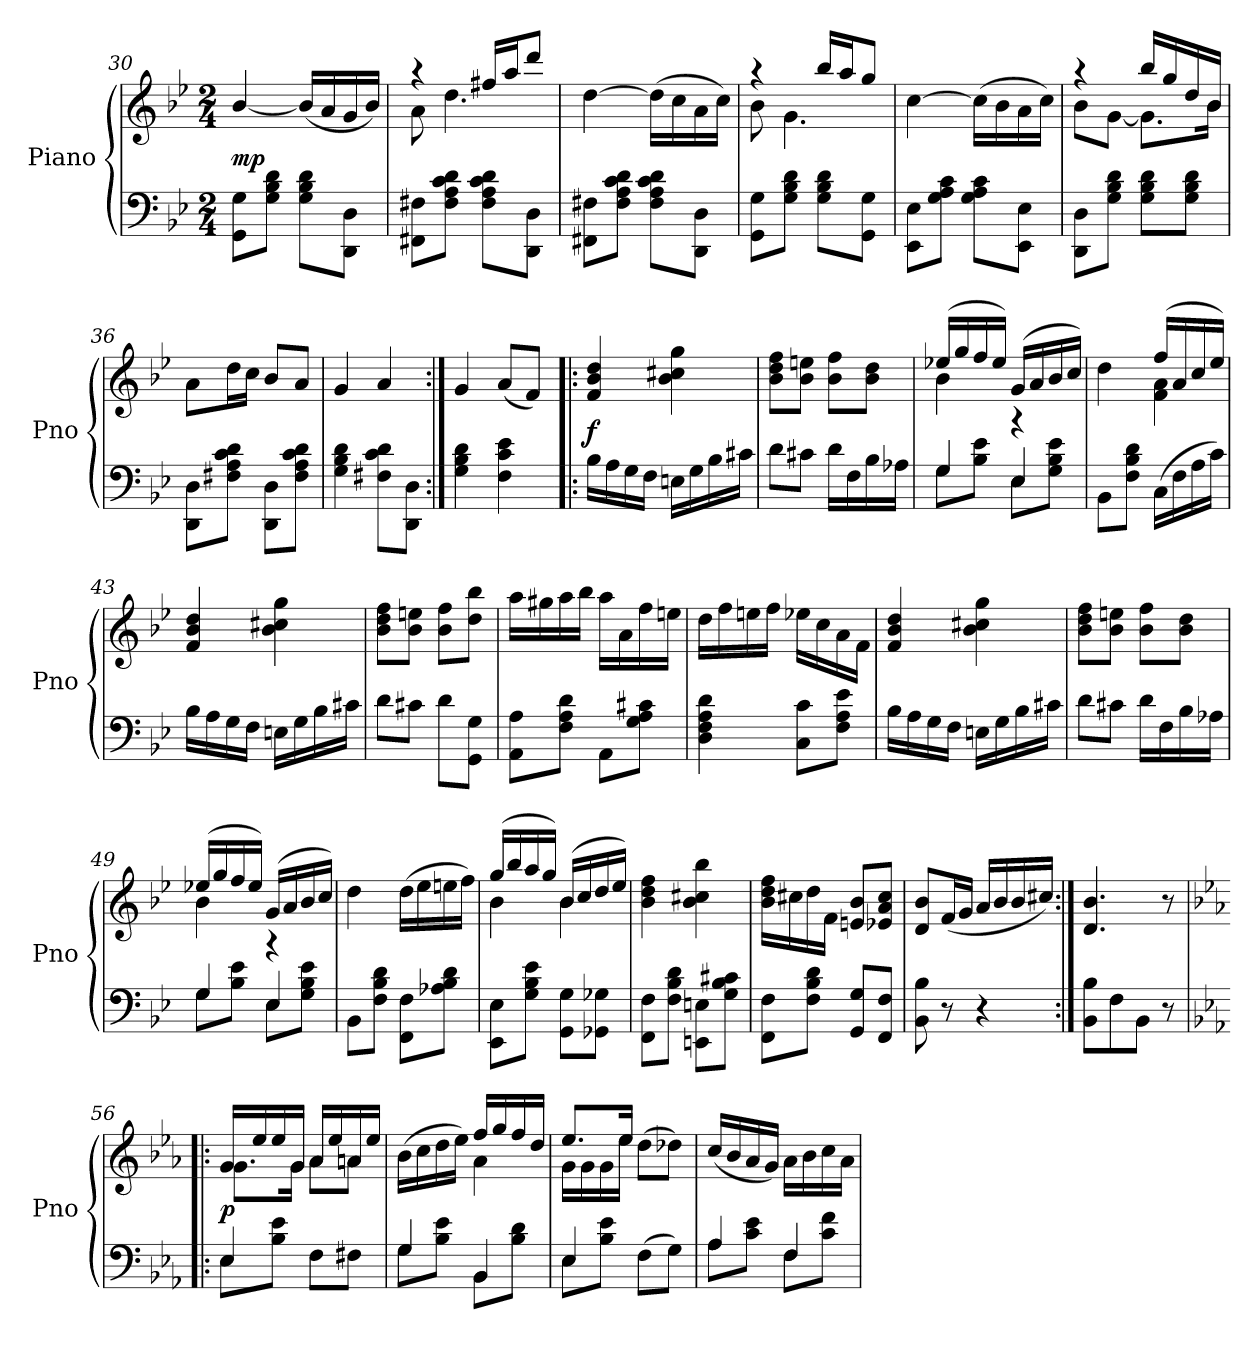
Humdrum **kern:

**kern	**kern	**dynam
*part1	*part1	*part1
*staff2	*staff1	*staff1/2
*I"Piano	*	*
*I'Pno	*	*
*clefF4	*clefG2	*
*k[b-e-]	*k[b-e-]	*
*M2/4	*M2/4	*
=30	=30	=30
8GG 8GL	[4b-/	mp
8G 8B- 8dJ	.	.
8G 8B- 8dL	(16b-LL]	.
.	16a	.
8DD 8DJ	16g	.
.	16b-JJ)	.
=31	=31	=31
*	*^	*
8FF#X 8F#XL	4raa	8a	.
8F# 8A 8c 8dJ	.	4.dd	.
8F# 8A 8c 8dL	16ff#XLL	.	.
.	16aaJ	.	.
8DD 8DJ	8dddJ	.	.
*	*v	*v	*
=32	=32	=32
8FF#X 8F#XL	[4dd	.
8F# 8A 8c 8dJ	.	.
8F# 8A 8c 8dL	(16ddLL]	.
.	16cc	.
8DD 8DJ	16a	.
.	16ccJJ)	.
=33	=33	=33
*	*^	*
8GG 8GL	4raa	8b-	.
8G 8B- 8dJ	.	4.g	.
8G 8B- 8dL	16bb-LL	.	.
.	16aaJ	.	.
8GG 8GJ	8ggJ	.	.
*	*v	*v	*
=34	=34	=34
8EE- 8E-L	[4cc	.
8G 8A 8cJ	.	.
8G 8A 8cL	(16ccLL]	.
.	16b-	.
8EE- 8E-J	16a	.
.	16ccJJ)	.
=35	=35	=35
*	*^	*
8DD 8DL	4raa	8b-L	.
8G 8B- 8dJ	.	[8gJ	.
8G 8B- 8dL	16bb-LL	8.gL]	.
.	16gg	.	.
8G 8B- 8dJ	16dd	.	.
.	16b-JJ	16b-Jk	.
*	*v	*v	*
=36	=36	=36
8DD 8DL	8aL	.
8F#X 8A 8c 8dJ	16ddL	.
.	16ccJJ	.
8DD 8DL	8b-L	.
8F# 8A 8c 8dJ	8aJ	.
=37	=37	=37
4G 4B- 4d	4g	.
8F#X 8c 8dL	4a	.
8DD 8DJ	.	.
=38:|!	=38:|!	=38:|!
4G 4B- 4d	4g	.
4F 4c 4e-	(8aL	.
.	8fJ)	.
=39!|:	=39!|:	=39!|:
16B-LL	4f 4b- 4dd	f
16A	.	.
16G	.	.
16FJJ	.	.
16EnLL	4b- 4cc#X 4gg	.
16G	.	.
16B-	.	.
16c#XJJ	.	.
=40	=40	=40
8dL	8b- 8dd 8ffL	.
8c#XJ	8b- 8eenJ	.
16dLL	8b- 8ffL	.
16F	.	.
16B-	8b- 8ddJ	.
16A-XJJ	.	.
=41	=41	=41
*^	*^	*
4G	8GL	(16ee-XLL	4b-	.
.	.	16gg	.	.
.	8B- 8e-J	16ff	.	.
.	.	16ee-JJ)	.	.
4E-	8E-L	(16gLL	4r	.
.	.	16a	.	.
.	8G 8B- 8e-J	16b-	.	.
.	.	16ccJJ)	.	.
*v	*v	*	*	*
=42	=42	=42	=42
8BB-L	4ryy	4dd	.
8F 8B- 8dJ	.	.	.
(16CLL	(16ffLL	4f 4a	.
16F	16a	.	.
16A	16cc	.	.
16cJJ)	16ee-JJ)	.	.
*	*v	*v	*
=43	=43	=43
16B-LL	4f 4b- 4dd	.
16A	.	.
16G	.	.
16FJJ	.	.
16EnLL	4b- 4cc#X 4gg	.
16G	.	.
16B-	.	.
16c#XJJ	.	.
=44	=44	=44
8dL	8b- 8dd 8ffL	.
8c#XJ	8b- 8eenJ	.
8dL	8b- 8ffL	.
8GG 8GJ	8dd 8bb-J	.
=45	=45	=45
8AA 8AL	16aaLL	.
.	16gg#X	.
8F 8A 8dJ	16aa	.
.	16bb-JJ	.
8AAL	16aaLL	.
.	16a	.
8G 8A 8c#XJ	16ff	.
.	16eenJJ	.
=46	=46	=46
4D 4F 4A 4d	16ddLL	.
.	16ff	.
.	16een	.
.	16ffJJ	.
8C 8cL	16ee-XLL	.
.	16cc	.
8F 8A 8e-J	16a	.
.	16fJJ	.
=47	=47	=47
16B-LL	4f 4b- 4dd	.
16A	.	.
16G	.	.
16FJJ	.	.
16EnLL	4b- 4cc#X 4gg	.
16G	.	.
16B-	.	.
16c#XJJ	.	.
=48	=48	=48
8dL	8b- 8dd 8ffL	.
8c#XJ	8b- 8eenJ	.
16dLL	8b- 8ffL	.
16F	.	.
16B-	8b- 8ddJ	.
16A-XJJ	.	.
=49	=49	=49
*^	*^	*
4G	8GL	(16ee-XLL	4b-	.
.	.	16gg	.	.
.	8B- 8e-J	16ff	.	.
.	.	16ee-JJ)	.	.
4E-	8E-L	(16gLL	4r	.
.	.	16a	.	.
.	8G 8B- 8e-J	16b-	.	.
.	.	16ccJJ)	.	.
*v	*v	*	*	*
*	*v	*v	*
=50	=50	=50
8BB-L	4dd	.
8F 8B- 8dJ	.	.
8FF 8FL	(16ddLL	.
.	16ee-	.
8A-X 8B- 8dJ	16een	.
.	16ffJJ)	.
=51	=51	=51
*	*^	*
8EE- 8E-L	(16ggLL	4b-	.
.	16bb-	.	.
8G 8B- 8e-J	16aa	.	.
.	16ggJJ)	.	.
8GG\ 8G\L	(16b-LL	4b-	.
.	16cc	.	.
8GG-X\ 8G-X\J	16dd	.	.
.	16ee-JJ)	.	.
*	*v	*v	*
=52	=52	=52
8FF 8FL	4b- 4dd 4ff	.
8F 8B- 8dJ	.	.
8EEn 8EnL	4b- 4cc#X 4bb-	.
8G 8B- 8c#XJ	.	.
=53	=53	=53
8FF 8FL	16b- 16dd 16ffLL	.
.	16cc#X	.
8F 8B- 8dJ	16dd	.
.	16fJJ	.
8GG 8GL	8en 8b-L	.
8FF 8FJ	8e-X 8a 8cc#J	.
=54	=54	=54
8BB- 8B-	8d 8b-L	.
8r	(16fL	.
.	16gJJ	.
4r	16a/LL	.
.	16b-/	.
.	16b-/	.
.	16cc#X/JJ)	.
=55:|!	=55:|!	=55:|!
8BB- 8B-L	4.d 4.b-	.
8F	.	.
8BB-J	.	.
8r	8r	.
=56!|:	=56!|:	=56!|:
*k[b-e-a-]	*k[b-e-a-]	*
*^	*^	*
4E-	8E-L	16gLL	8.gL	p
.	.	16ee-	.	.
.	8B- 8e-J	16ee-	.	.
.	.	16gJJ	16gJk	.
8F\L	4ryy	16a-LL	8a-L	.
.	.	16ee-	.	.
8F#X\J	.	16an	8anJ	.
.	.	16ee-JJ	.	.
=57	=57	=57	=57	=57
4G	8GL	4ryy	(16b-LL	.
.	.	.	16cc	.
.	8B- 8e-J	.	16dd	.
.	.	.	16ee-JJ)	.
4BB-	8BB-L	16ffLL	4a-	.
.	.	16gg	.	.
.	8B- 8dJ	16ff	.	.
.	.	16ddJJ	.	.
=58	=58	=58	=58	=58
4E-	8E-L	8.ee-L	16gLL	.
.	.	.	16g	.
.	8B- 8e-J	.	16g	.
.	.	16ee-Jk	16ee-JJ	.
(8F\L	4ryy	4ryy	(8ddL	.
8G\J)	.	.	8dd-XJ)	.
*	*	*v	*v	*
=59	=59	=59	=59
4A-	8A-L	(16ccLL	.
.	.	16b-	.
.	8c 8e-J	16a-	.
.	.	16gJJ)	.
4F	8FL	16a-LL	.
.	.	16b-	.
.	8c 8fJ	16cc	.
.	.	16a-JJ	.
*v	*v	*	*
=	=	=
*-	*-	*-
